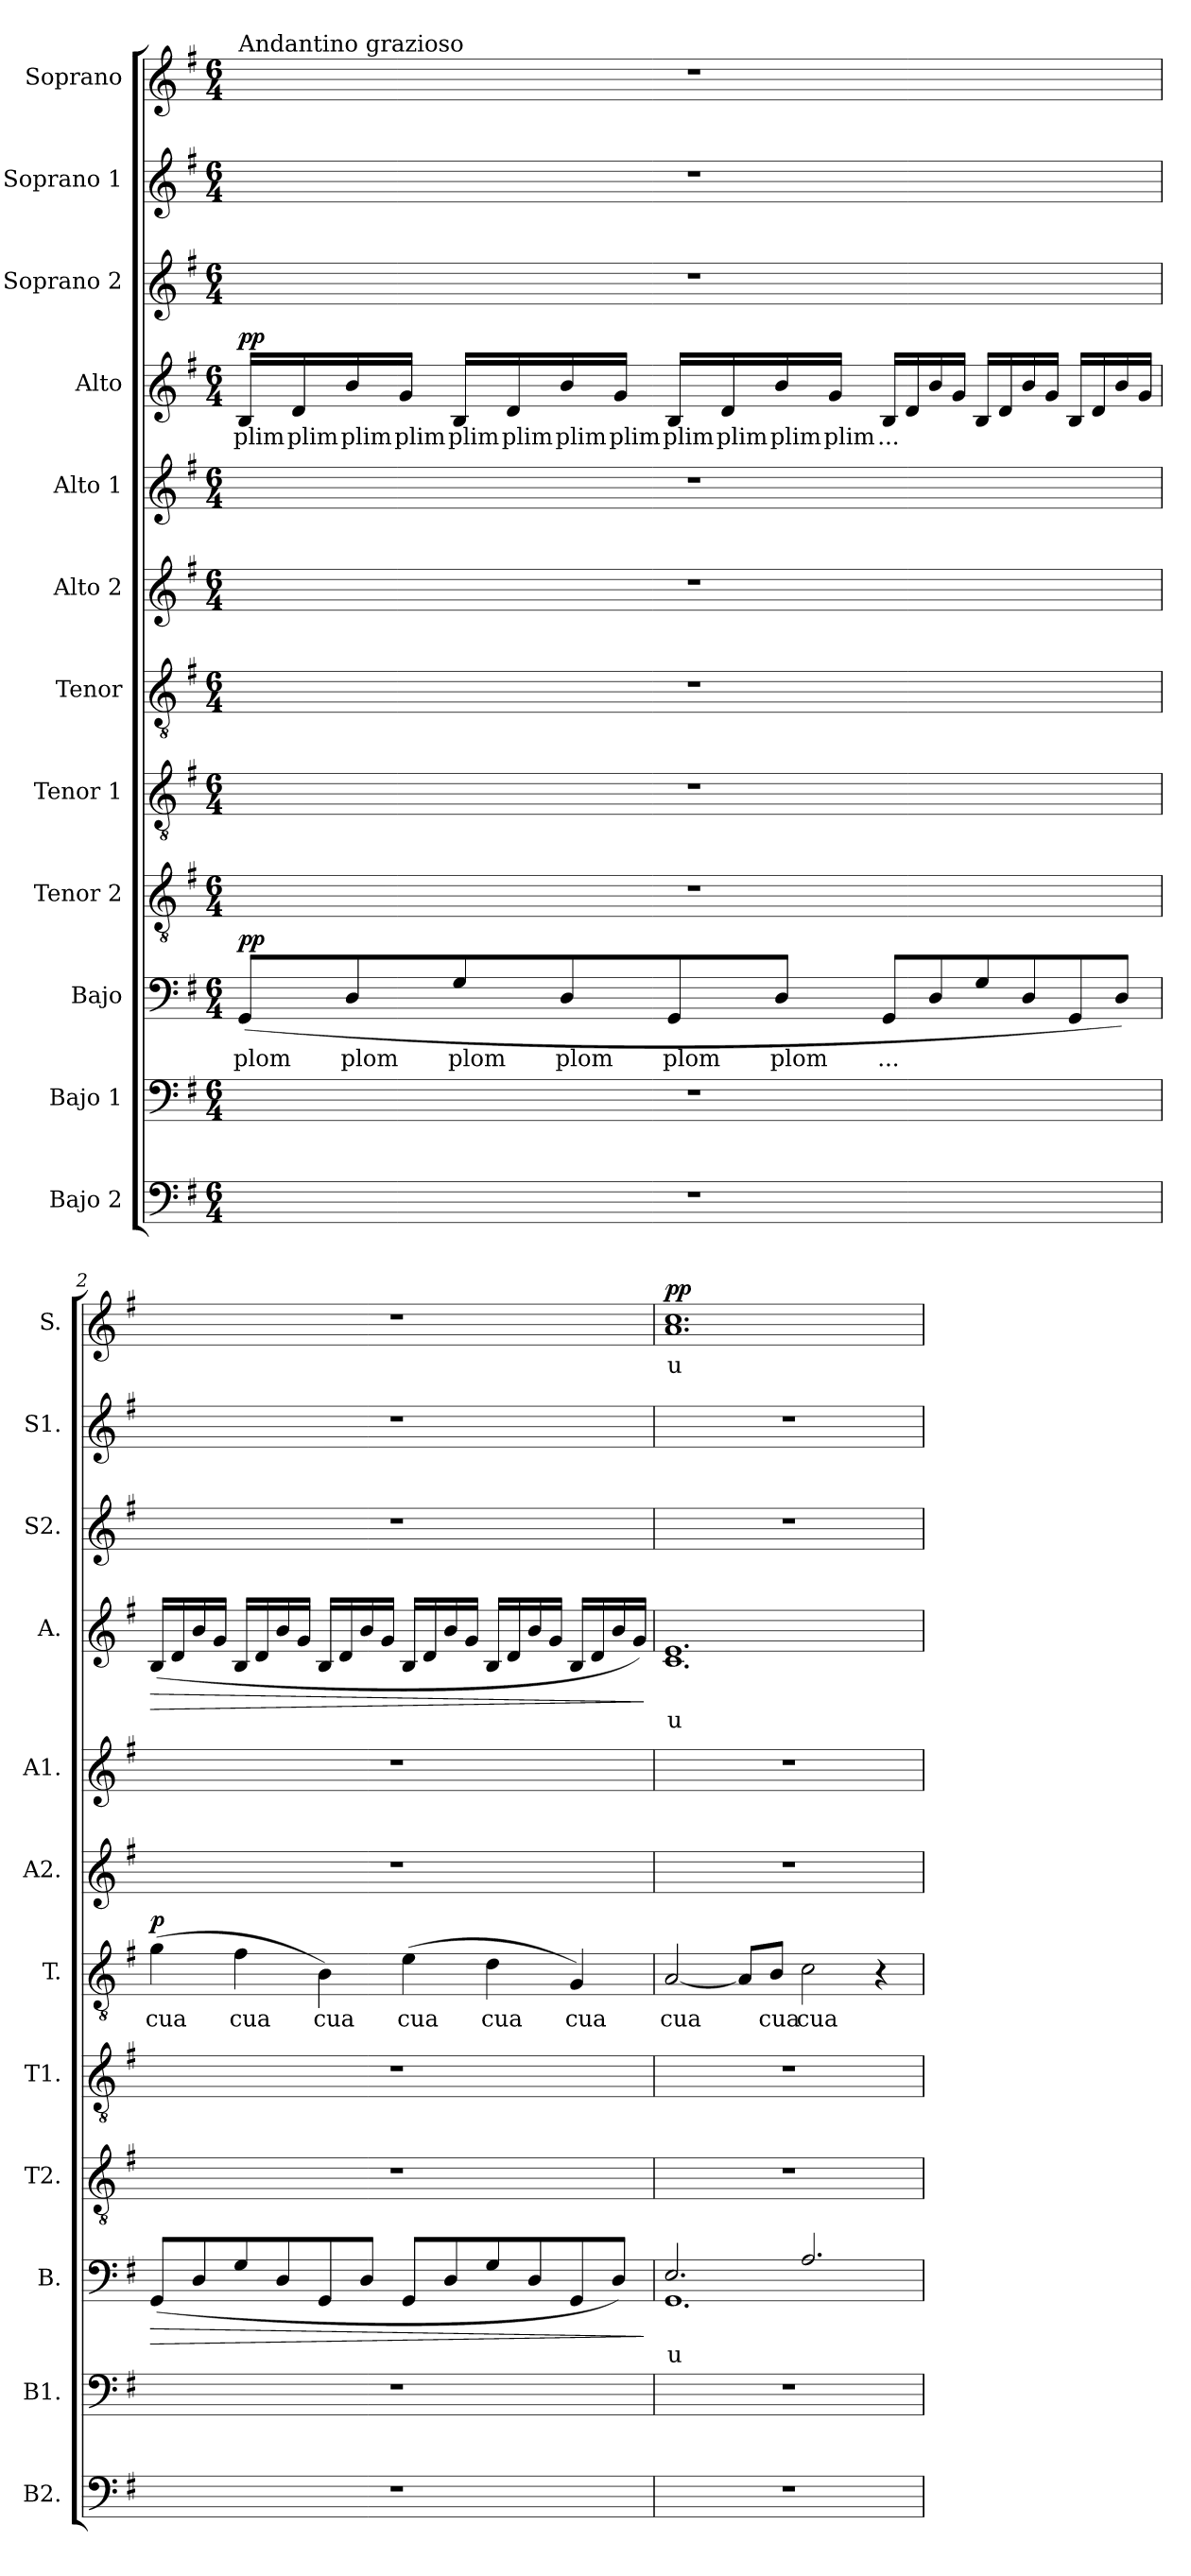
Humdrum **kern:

**kern	**kern	**kern	**text	**dynam	**kern	**kern	**kern	**text	**dynam	**kern	**kern	**kern	**text	**dynam	**kern	**kern	**kern	**text	**dynam
*part12	*part11	*part10	*part10	*part10	*part9	*part8	*part7	*part7	*part7	*part6	*part5	*part4	*part4	*part4	*part3	*part2	*part1	*part1	*part1
*staff12	*staff11	*staff10	*staff10	*staff10	*staff9	*staff8	*staff7	*staff7	*staff7	*staff6	*staff5	*staff4	*staff4	*staff4	*staff3	*staff2	*staff1	*staff1	*staff1
*I"Bajo 2	*I"Bajo 1	*I"Bajo	*	*	*I"Tenor 2	*I"Tenor 1	*I"Tenor	*	*	*I"Alto 2	*I"Alto 1	*I"Alto	*	*	*I"Soprano 2	*I"Soprano 1	*I"Soprano	*	*
*I'B2.	*I'B1.	*I'B.	*	*	*I'T2.	*I'T1.	*I'T.	*	*	*I'A2.	*I'A1.	*I'A.	*	*	*I'S2.	*I'S1.	*I'S.	*	*
*clefF4	*clefF4	*clefF4	*	*	*clefGv2	*clefGv2	*clefGv2	*	*	*clefG2	*clefG2	*clefG2	*	*	*clefG2	*clefG2	*clefG2	*	*
*k[f#]	*k[f#]	*k[f#]	*	*	*k[f#]	*k[f#]	*k[f#]	*	*	*k[f#]	*k[f#]	*k[f#]	*	*	*k[f#]	*k[f#]	*k[f#]	*	*
*M6/4	*M6/4	*M6/4	*	*	*M6/4	*M6/4	*M6/4	*	*	*M6/4	*M6/4	*M6/4	*	*	*M6/4	*M6/4	*M6/4	*	*
*MM67	*MM67	*MM67	*	*	*MM67	*MM67	*MM67	*	*	*MM67	*MM67	*MM67	*	*	*MM67	*MM67	*MM67	*	*
=1	=1	=1	=1	=1	=1	=1	=1	=1	=1	=1	=1	=1	=1	=1	=1	=1	=1	=1	=1
!	!	!	!	!	!	!	!	!	!	!	!	!	!	!	!	!	!LO:TX:a:t=Andantino grazioso	!	!
!	!	!	!LO:LY:b	!LO:DY:a	!	!	!	!	!	!	!	!	!LO:LY:b	!LO:DY:a	!	!	!	!	!
1.r	1.r	(>8GG/L	plom	pp	1.r	1.r	1.r	.	.	1.r	1.r	16B/LL	plim	pp	1.r	1.r	1.r	.	.
!	!	!	!	!	!	!	!	!	!	!	!	!	!LO:LY:b	!	!	!	!	!	!
.	.	.	.	.	.	.	.	.	.	.	.	16d/	plim	.	.	.	.	.	.
!	!	!	!LO:LY:b	!	!	!	!	!	!	!	!	!	!LO:LY:b	!	!	!	!	!	!
.	.	8D/	plom	.	.	.	.	.	.	.	.	16b/	plim	.	.	.	.	.	.
!	!	!	!	!	!	!	!	!	!	!	!	!	!LO:LY:b	!	!	!	!	!	!
.	.	.	.	.	.	.	.	.	.	.	.	16g/JJ	plim	.	.	.	.	.	.
!	!	!	!LO:LY:b	!	!	!	!	!	!	!	!	!	!LO:LY:b	!	!	!	!	!	!
.	.	8G/	plom	.	.	.	.	.	.	.	.	16B/LL	plim	.	.	.	.	.	.
!	!	!	!	!	!	!	!	!	!	!	!	!	!LO:LY:b	!	!	!	!	!	!
.	.	.	.	.	.	.	.	.	.	.	.	16d/	plim	.	.	.	.	.	.
!	!	!	!LO:LY:b	!	!	!	!	!	!	!	!	!	!LO:LY:b	!	!	!	!	!	!
.	.	8D/	plom	.	.	.	.	.	.	.	.	16b/	plim	.	.	.	.	.	.
!	!	!	!	!	!	!	!	!	!	!	!	!	!LO:LY:b	!	!	!	!	!	!
.	.	.	.	.	.	.	.	.	.	.	.	16g/JJ	plim	.	.	.	.	.	.
!	!	!	!LO:LY:b	!	!	!	!	!	!	!	!	!	!LO:LY:b	!	!	!	!	!	!
.	.	8GG/	plom	.	.	.	.	.	.	.	.	16B/LL	plim	.	.	.	.	.	.
!	!	!	!	!	!	!	!	!	!	!	!	!	!LO:LY:b	!	!	!	!	!	!
.	.	.	.	.	.	.	.	.	.	.	.	16d/	plim	.	.	.	.	.	.
!	!	!	!LO:LY:b	!	!	!	!	!	!	!	!	!	!LO:LY:b	!	!	!	!	!	!
.	.	8D/J	plom	.	.	.	.	.	.	.	.	16b/	plim	.	.	.	.	.	.
!	!	!	!	!	!	!	!	!	!	!	!	!	!LO:LY:b	!	!	!	!	!	!
.	.	.	.	.	.	.	.	.	.	.	.	16g/JJ	plim	.	.	.	.	.	.
!	!	!	!LO:LY:b	!	!	!	!	!	!	!	!	!	!LO:LY:b	!	!	!	!	!	!
.	.	8GG/L	...	.	.	.	.	.	.	.	.	16B/LL	...	.	.	.	.	.	.
.	.	.	.	.	.	.	.	.	.	.	.	16d/	.	.	.	.	.	.	.
.	.	8D/	.	.	.	.	.	.	.	.	.	16b/	.	.	.	.	.	.	.
.	.	.	.	.	.	.	.	.	.	.	.	16g/JJ	.	.	.	.	.	.	.
.	.	8G/	.	.	.	.	.	.	.	.	.	16B/LL	.	.	.	.	.	.	.
.	.	.	.	.	.	.	.	.	.	.	.	16d/	.	.	.	.	.	.	.
.	.	8D/	.	.	.	.	.	.	.	.	.	16b/	.	.	.	.	.	.	.
.	.	.	.	.	.	.	.	.	.	.	.	16g/JJ	.	.	.	.	.	.	.
.	.	8GG/	.	.	.	.	.	.	.	.	.	16B/LL	.	.	.	.	.	.	.
.	.	.	.	.	.	.	.	.	.	.	.	16d/	.	.	.	.	.	.	.
.	.	8D/J)	.	.	.	.	.	.	.	.	.	16b/	.	.	.	.	.	.	.
.	.	.	.	.	.	.	.	.	.	.	.	16g/JJ	.	.	.	.	.	.	.
!!LO:LB:g=z
=2	=2	=2	=2	=2	=2	=2	=2	=2	=2	=2	=2	=2	=2	=2	=2	=2	=2	=2	=2
!	!	!	!	!LO:HP:b	!	!	!	!LO:LY:b	!LO:DY:a	!	!	!	!	!LO:HP:b	!	!	!	!	!
1.r	1.r	(<8GG/L	.	>	1.r	1.r	(>4g\	cua	p	1.r	1.r	(<16B/LL	.	>	1.r	1.r	1.r	.	.
.	.	.	.	.	.	.	.	.	.	.	.	16d/	.	.	.	.	.	.	.
.	.	8D/	.	.	.	.	.	.	.	.	.	16b/	.	.	.	.	.	.	.
.	.	.	.	.	.	.	.	.	.	.	.	16g/JJ	.	.	.	.	.	.	.
!	!	!	!	!	!	!	!	!LO:LY:b	!	!	!	!	!	!	!	!	!	!	!
.	.	8G/	.	.	.	.	4f#\	cua	.	.	.	16B/LL	.	.	.	.	.	.	.
.	.	.	.	.	.	.	.	.	.	.	.	16d/	.	.	.	.	.	.	.
.	.	8D/	.	.	.	.	.	.	.	.	.	16b/	.	.	.	.	.	.	.
.	.	.	.	.	.	.	.	.	.	.	.	16g/JJ	.	.	.	.	.	.	.
!	!	!	!	!	!	!	!	!LO:LY:b	!	!	!	!	!	!	!	!	!	!	!
.	.	8GG/	.	.	.	.	4B\)	cua	.	.	.	16B/LL	.	.	.	.	.	.	.
.	.	.	.	.	.	.	.	.	.	.	.	16d/	.	.	.	.	.	.	.
.	.	8D/J	.	.	.	.	.	.	.	.	.	16b/	.	.	.	.	.	.	.
.	.	.	.	.	.	.	.	.	.	.	.	16g/JJ	.	.	.	.	.	.	.
!	!	!	!	!	!	!	!	!LO:LY:b	!	!	!	!	!	!	!	!	!	!	!
.	.	8GG/L	.	.	.	.	(>4e\	cua	.	.	.	16B/LL	.	.	.	.	.	.	.
.	.	.	.	.	.	.	.	.	.	.	.	16d/	.	.	.	.	.	.	.
.	.	8D/	.	.	.	.	.	.	.	.	.	16b/	.	.	.	.	.	.	.
.	.	.	.	.	.	.	.	.	.	.	.	16g/JJ	.	.	.	.	.	.	.
!	!	!	!	!	!	!	!	!LO:LY:b	!	!	!	!	!	!	!	!	!	!	!
.	.	8G/	.	.	.	.	4d\	cua	.	.	.	16B/LL	.	.	.	.	.	.	.
.	.	.	.	.	.	.	.	.	.	.	.	16d/	.	.	.	.	.	.	.
.	.	8D/	.	.	.	.	.	.	.	.	.	16b/	.	.	.	.	.	.	.
.	.	.	.	.	.	.	.	.	.	.	.	16g/JJ	.	.	.	.	.	.	.
!	!	!	!	!	!	!	!	!LO:LY:b	!	!	!	!	!	!	!	!	!	!	!
.	.	8GG/	.	.	.	.	4G/)	cua	.	.	.	16B/LL	.	.	.	.	.	.	.
.	.	.	.	.	.	.	.	.	.	.	.	16d/	.	.	.	.	.	.	.
.	.	8D/J)	.	.	.	.	.	.	.	.	.	16b/	.	.	.	.	.	.	.
.	.	.	.	.	.	.	.	.	.	.	.	16g/JJ)	.	.	.	.	.	.	.
.	.	.	.	]	.	.	.	.	.	.	.	.	.	]	.	.	.	.	.
=3	=3	=3	=3	=3	=3	=3	=3	=3	=3	=3	=3	=3	=3	=3	=3	=3	=3	=3	=3
!	!	!	!LO:LY:b	!	!	!	!	!LO:LY:b	!	!	!	!	!LO:LY:b	!	!	!	!	!LO:LY:b	!LO:DY:a
*	*	*^	*	*	*	*	*	*	*	*	*	*^	*	*	*	*	*	*	*
1.r	1.r	2.E/	1.GG	u	.	1.r	1.r	[2A/	cua	.	1.r	1.r	1.e	1.c	u	.	1.r	1.r	1.a 1.cc	u	pp
.	.	.	.	.	.	.	.	8A/L]	.	.	.	.	.	.	.	.	.	.	.	.	.
!	!	!	!	!	!	!	!	!	!LO:LY:b	!	!	!	!	!	!	!	!	!	!	!	!
.	.	.	.	.	.	.	.	8B/J	cua	.	.	.	.	.	.	.	.	.	.	.	.
!	!	!	!	!	!	!	!	!	!LO:LY:b	!	!	!	!	!	!	!	!	!	!	!	!
.	.	2.A/	.	.	.	.	.	2c\	cua	.	.	.	.	.	.	.	.	.	.	.	.
.	.	.	.	.	.	.	.	4r	.	.	.	.	.	.	.	.	.	.	.	.	.
*	*	*v	*v	*	*	*	*	*	*	*	*	*	*v	*v	*	*	*	*	*	*	*
=	=	=	=	=	=	=	=	=	=	=	=	=	=	=	=	=	=	=	=
*-	*-	*-	*-	*-	*-	*-	*-	*-	*-	*-	*-	*-	*-	*-	*-	*-	*-	*-	*-
